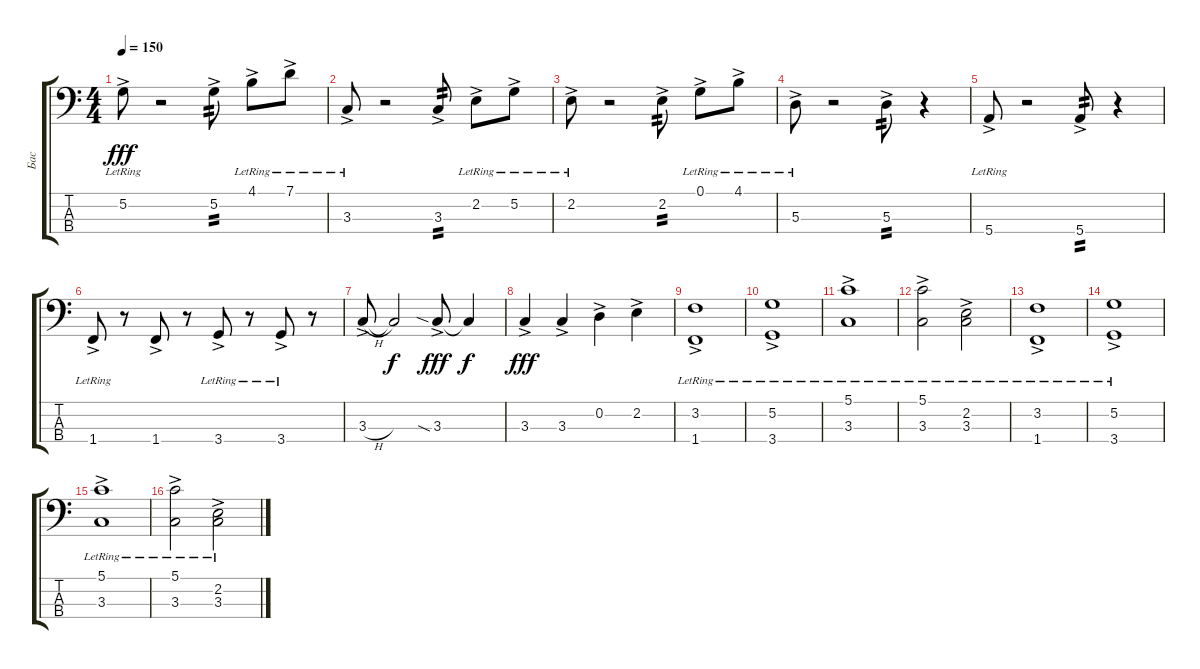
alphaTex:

\track ("Бас" "Бас") {instrument electricbasspick}
\staff {score tabs}
\tuning (G2 D2 A1 E1) {hide}
\ts (4 4)
\tempo 150
\clef f4
\ks c
5.2{ac lr}.8{dy fff} r.2 5.2{ac}.8{tp 2} 4.1{ac lr}.8 7.1{ac lr}.8 |
3.3{ac lr}.8 r.2 3.3{ac}.8{tp 2} 2.2{ac lr}.8 5.2{ac lr}.8 |
2.2{ac lr}.8 r.2 2.2{ac}.8{tp 2} 0.1{ac lr}.8 4.1{ac lr}.8 |
5.3{ac lr}.8 r.2 5.3{ac}.8{tp 2} r.4 |
5.4{ac lr}.8 r.2 5.4{ac}.8{tp 2} r.4 |
1.4{ac lr}.8 r.8 1.4{ac}.8 r.8 3.4{ac lr}.8 r.8 3.4{ac lr}.8 r.8 |
3.3{h ac}.8 3.3{t}.2{dy f} 3.3{sia ac}.8{dy fff} 3.3{t}.4{dy f} |
3.3{ac}.4{dy fff} 3.3{ac}.4 0.2{ac}.4 2.2{ac}.4 |
(3.2{ac lr} 1.4{ac lr}).1 |
(5.2{ac lr} 3.4{ac lr}).1 |
(5.1{ac lr} 3.3{ac lr}).1 |
(5.1{ac lr} 3.3{ac lr}).2 (2.2{ac lr} 3.3{ac lr}).2 |
(3.2{ac lr} 1.4{ac lr}).1 |
(5.2{ac lr} 3.4{ac lr}).1 |
(5.1{ac lr} 3.3{ac lr}).1 |
(5.1{ac lr} 3.3{ac lr}).2 (2.2{ac lr} 3.3{ac lr}).2
